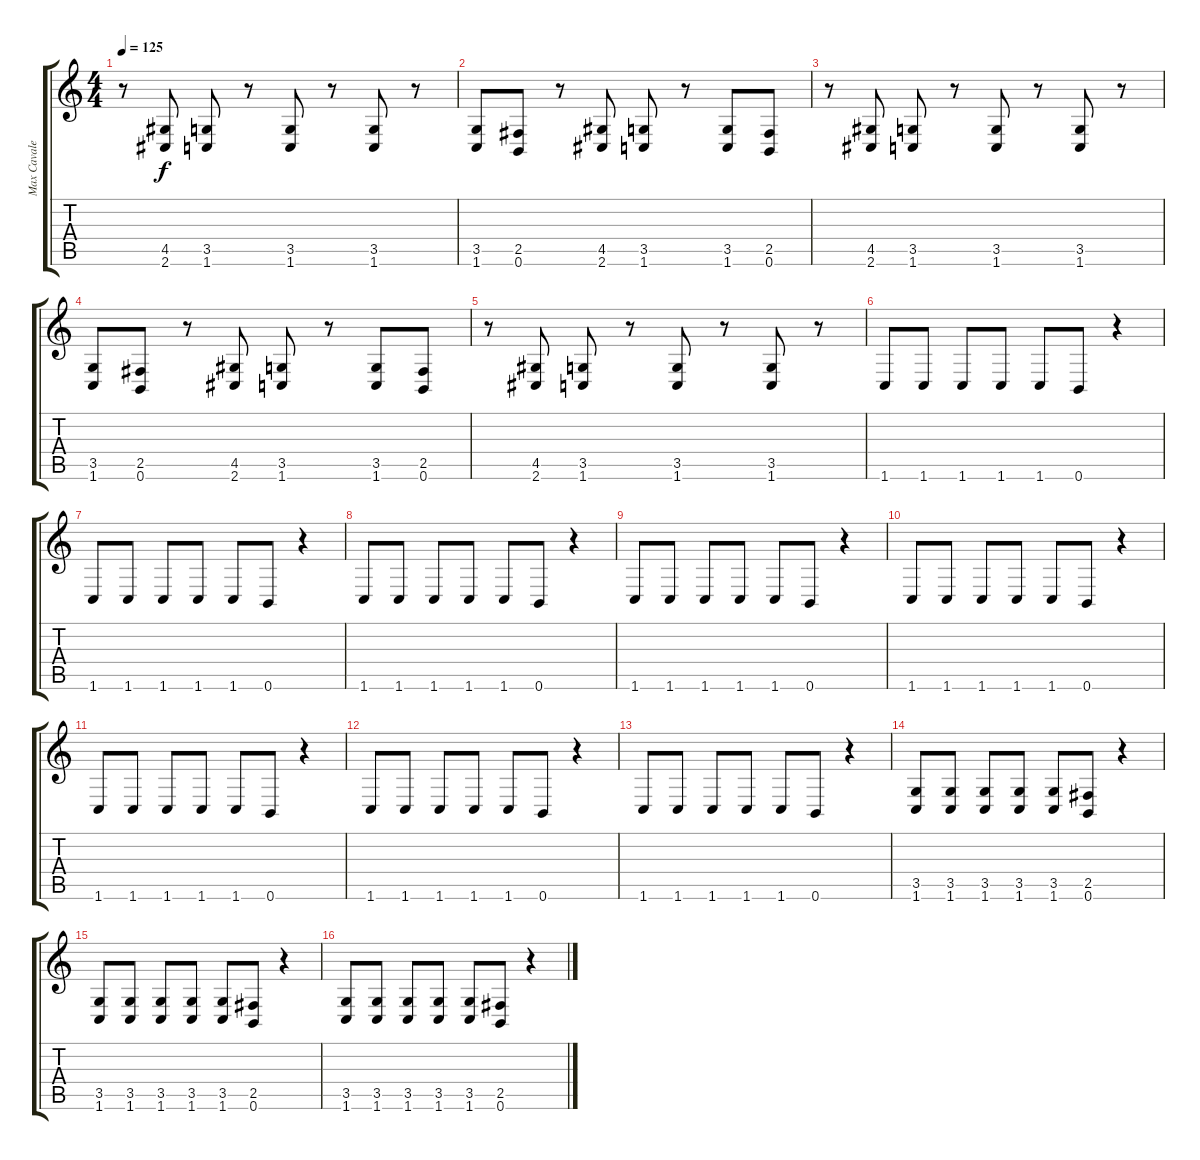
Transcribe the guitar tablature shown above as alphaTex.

\track ("Max Cavalera" "Max Cavale") {instrument distortionguitar}
\staff {score tabs}
\tuning (B3 Gb3 D3 A2 E2 B1) {hide}
\ts (4 4)
\tempo 125
\clef g2
\ks c
r.8{dy f} (4.5 2.6).8 (3.5 1.6).8 r.8 (3.5 1.6).8 r.8 (3.5 1.6).8 r.8 |
(3.5 1.6).8 (2.5 0.6).8 r.8 (4.5 2.6).8 (3.5 1.6).8 r.8 (3.5 1.6).8 (2.5 0.6).8 |
r.8 (4.5 2.6).8 (3.5 1.6).8 r.8 (3.5 1.6).8 r.8 (3.5 1.6).8 r.8 |
(3.5 1.6).8 (2.5 0.6).8 r.8 (4.5 2.6).8 (3.5 1.6).8 r.8 (3.5 1.6).8 (2.5 0.6).8 |
r.8 (4.5 2.6).8 (3.5 1.6).8 r.8 (3.5 1.6).8 r.8 (3.5 1.6).8 r.8 |
1.6.8 1.6.8 1.6.8 1.6.8 1.6.8 0.6.8 r.4 |
1.6.8 1.6.8 1.6.8 1.6.8 1.6.8 0.6.8 r.4 |
1.6.8 1.6.8 1.6.8 1.6.8 1.6.8 0.6.8 r.4 |
1.6.8 1.6.8 1.6.8 1.6.8 1.6.8 0.6.8 r.4 |
1.6.8 1.6.8 1.6.8 1.6.8 1.6.8 0.6.8 r.4 |
1.6.8 1.6.8 1.6.8 1.6.8 1.6.8 0.6.8 r.4 |
1.6.8 1.6.8 1.6.8 1.6.8 1.6.8 0.6.8 r.4 |
1.6.8 1.6.8 1.6.8 1.6.8 1.6.8 0.6.8 r.4 |
(3.5 1.6).8 (3.5 1.6).8 (3.5 1.6).8 (3.5 1.6).8 (3.5 1.6).8 (2.5 0.6).8 r.4 |
(3.5 1.6).8 (3.5 1.6).8 (3.5 1.6).8 (3.5 1.6).8 (3.5 1.6).8 (2.5 0.6).8 r.4 |
(3.5 1.6).8 (3.5 1.6).8 (3.5 1.6).8 (3.5 1.6).8 (3.5 1.6).8 (2.5 0.6).8 r.4
